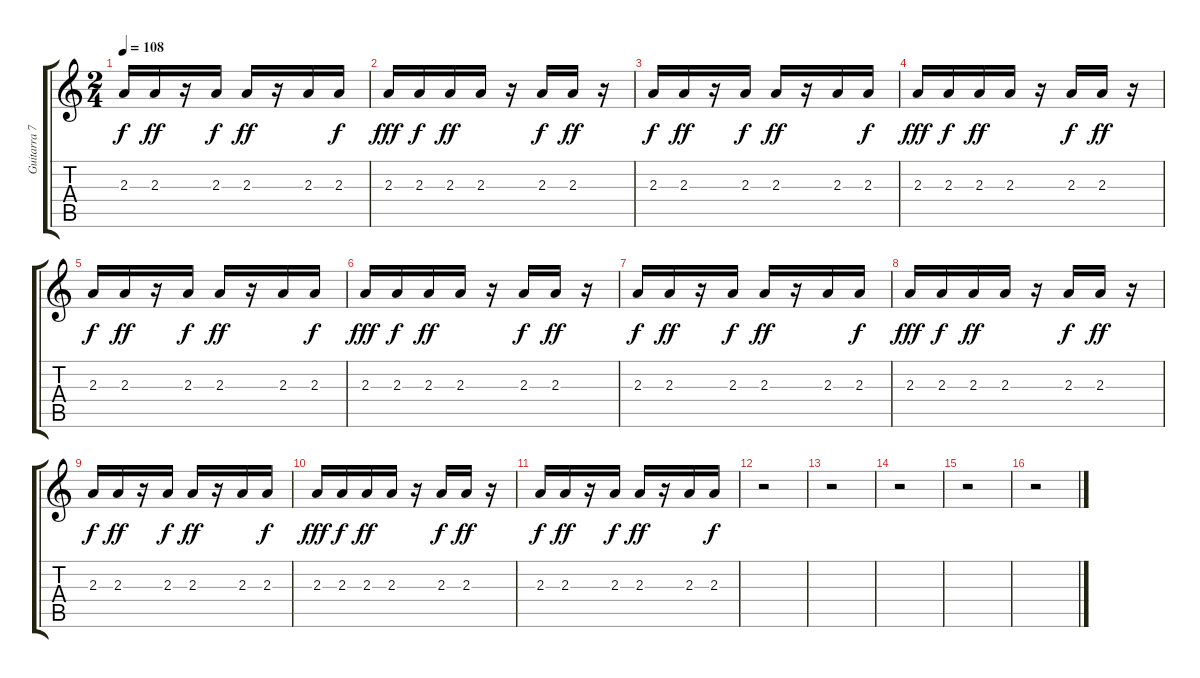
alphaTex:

\track ("Guitarra 7" "Guitarra 7") {instrument electricguitarmuted}
\staff {score tabs}
\tuning (E4 B3 G3 D3 A2 E2) {hide}
\ts (2 4)
\tempo 108
\clef g2
\ks c
2.3.16{dy f} 2.3.16{dy ff} r.16 2.3.16{dy f} 2.3.16{dy ff} r.16 2.3.16 2.3.16{dy f} |
2.3.16{dy fff} 2.3.16{dy f} 2.3.16{dy ff} 2.3.16 r.16 2.3.16{dy f} 2.3.16{dy ff} r.16 |
2.3.16{dy f} 2.3.16{dy ff} r.16 2.3.16{dy f} 2.3.16{dy ff} r.16 2.3.16 2.3.16{dy f} |
2.3.16{dy fff} 2.3.16{dy f} 2.3.16{dy ff} 2.3.16 r.16 2.3.16{dy f} 2.3.16{dy ff} r.16 |
2.3.16{dy f} 2.3.16{dy ff} r.16 2.3.16{dy f} 2.3.16{dy ff} r.16 2.3.16 2.3.16{dy f} |
2.3.16{dy fff} 2.3.16{dy f} 2.3.16{dy ff} 2.3.16 r.16 2.3.16{dy f} 2.3.16{dy ff} r.16 |
2.3.16{dy f} 2.3.16{dy ff} r.16 2.3.16{dy f} 2.3.16{dy ff} r.16 2.3.16 2.3.16{dy f} |
2.3.16{dy fff} 2.3.16{dy f} 2.3.16{dy ff} 2.3.16 r.16 2.3.16{dy f} 2.3.16{dy ff} r.16 |
2.3.16{dy f} 2.3.16{dy ff} r.16 2.3.16{dy f} 2.3.16{dy ff} r.16 2.3.16 2.3.16{dy f} |
2.3.16{dy fff} 2.3.16{dy f} 2.3.16{dy ff} 2.3.16 r.16 2.3.16{dy f} 2.3.16{dy ff} r.16 |
2.3.16{dy f} 2.3.16{dy ff} r.16 2.3.16{dy f} 2.3.16{dy ff} r.16 2.3.16 2.3.16{dy f} |
r.2 |
r.2 |
r.2 |
r.2 |
r.2
